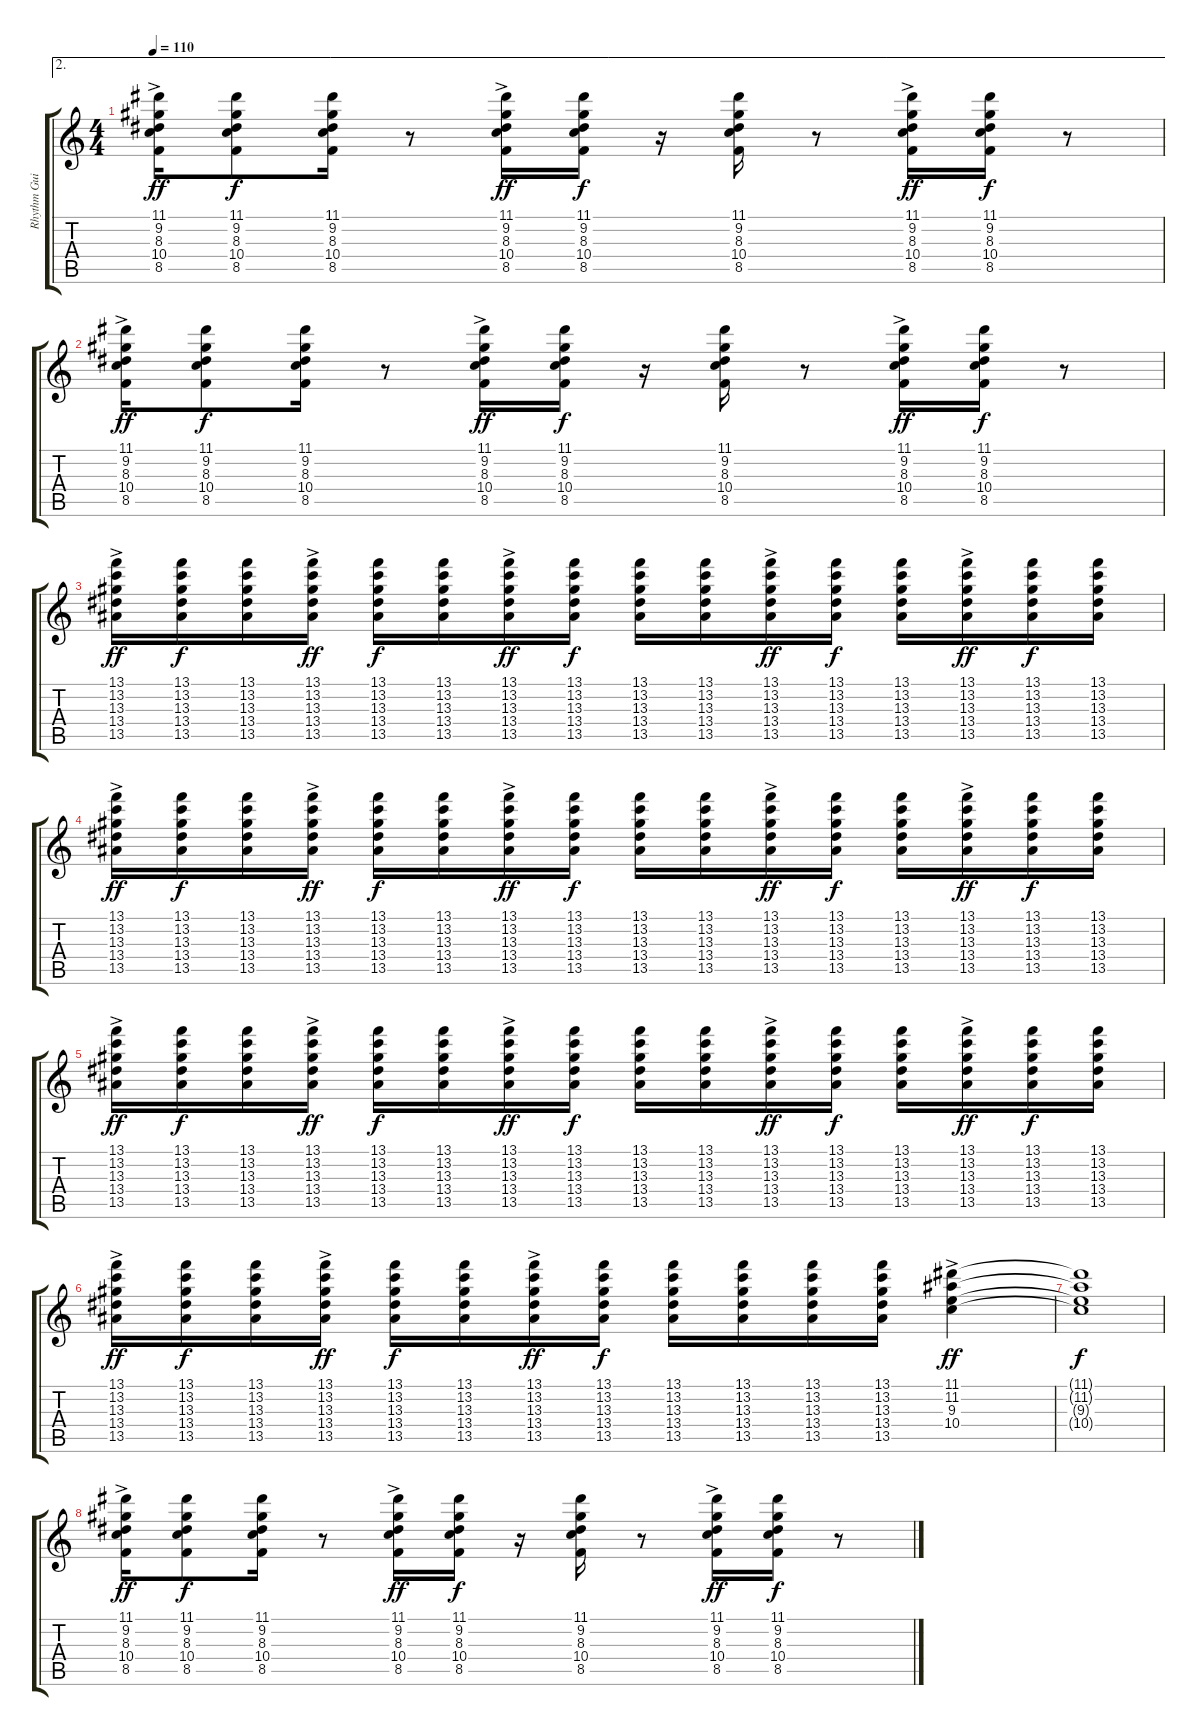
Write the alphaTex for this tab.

\track ("Rhythm Guitar" "Rhythm Gui") {instrument electricguitarclean}
\staff {score tabs}
\tuning (E4 B3 G3 D3 A2 E2) {hide}
\ae 2
\ts (4 4)
\tempo 110
\clef g2
\ks c
(11.1{ac} 9.2{ac} 8.3{ac} 10.4{ac} 8.5{ac}).16{dy ff} (11.1 9.2 8.3 10.4 8.5).8{dy f} (11.1 9.2 8.3 10.4 8.5).16 r.8 (11.1{ac} 9.2{ac} 8.3{ac} 10.4{ac} 8.5{ac}).16{dy ff} (11.1 9.2 8.3 10.4 8.5).16{dy f} r.16 (11.1 9.2 8.3 10.4 8.5).16 r.8 (11.1{ac} 9.2{ac} 8.3{ac} 10.4{ac} 8.5{ac}).16{dy ff} (11.1 9.2 8.3 10.4 8.5).16{dy f} r.8 |
(11.1{ac} 9.2{ac} 8.3{ac} 10.4{ac} 8.5{ac}).16{dy ff} (11.1 9.2 8.3 10.4 8.5).8{dy f} (11.1 9.2 8.3 10.4 8.5).16 r.8 (11.1{ac} 9.2{ac} 8.3{ac} 10.4{ac} 8.5{ac}).16{dy ff} (11.1 9.2 8.3 10.4 8.5).16{dy f} r.16 (11.1 9.2 8.3 10.4 8.5).16 r.8 (11.1{ac} 9.2{ac} 8.3{ac} 10.4{ac} 8.5{ac}).16{dy ff} (11.1 9.2 8.3 10.4 8.5).16{dy f} r.8 |
(13.1{ac} 13.2{ac} 13.3{ac} 13.4{ac} 13.5{ac}).16{dy ff} (13.1 13.2 13.3 13.4 13.5).16{dy f} (13.1 13.2 13.3 13.4 13.5).16 (13.1{ac} 13.2{ac} 13.3{ac} 13.4{ac} 13.5{ac}).16{dy ff} (13.1 13.2 13.3 13.4 13.5).16{dy f} (13.1 13.2 13.3 13.4 13.5).16 (13.1{ac} 13.2{ac} 13.3{ac} 13.4{ac} 13.5{ac}).16{dy ff} (13.1 13.2 13.3 13.4 13.5).16{dy f} (13.1 13.2 13.3 13.4 13.5).16 (13.1 13.2 13.3 13.4 13.5).16 (13.1{ac} 13.2{ac} 13.3{ac} 13.4{ac} 13.5{ac}).16{dy ff} (13.1 13.2 13.3 13.4 13.5).16{dy f} (13.1 13.2 13.3 13.4 13.5).16 (13.1{ac} 13.2{ac} 13.3{ac} 13.4{ac} 13.5{ac}).16{dy ff} (13.1 13.2 13.3 13.4 13.5).16{dy f} (13.1 13.2 13.3 13.4 13.5).16 |
(13.1{ac} 13.2{ac} 13.3{ac} 13.4{ac} 13.5{ac}).16{dy ff} (13.1 13.2 13.3 13.4 13.5).16{dy f} (13.1 13.2 13.3 13.4 13.5).16 (13.1{ac} 13.2{ac} 13.3{ac} 13.4{ac} 13.5{ac}).16{dy ff} (13.1 13.2 13.3 13.4 13.5).16{dy f} (13.1 13.2 13.3 13.4 13.5).16 (13.1{ac} 13.2{ac} 13.3{ac} 13.4{ac} 13.5{ac}).16{dy ff} (13.1 13.2 13.3 13.4 13.5).16{dy f} (13.1 13.2 13.3 13.4 13.5).16 (13.1 13.2 13.3 13.4 13.5).16 (13.1{ac} 13.2{ac} 13.3{ac} 13.4{ac} 13.5{ac}).16{dy ff} (13.1 13.2 13.3 13.4 13.5).16{dy f} (13.1 13.2 13.3 13.4 13.5).16 (13.1{ac} 13.2{ac} 13.3{ac} 13.4{ac} 13.5{ac}).16{dy ff} (13.1 13.2 13.3 13.4 13.5).16{dy f} (13.1 13.2 13.3 13.4 13.5).16 |
(13.1{ac} 13.2{ac} 13.3{ac} 13.4{ac} 13.5{ac}).16{dy ff} (13.1 13.2 13.3 13.4 13.5).16{dy f} (13.1 13.2 13.3 13.4 13.5).16 (13.1{ac} 13.2{ac} 13.3{ac} 13.4{ac} 13.5{ac}).16{dy ff} (13.1 13.2 13.3 13.4 13.5).16{dy f} (13.1 13.2 13.3 13.4 13.5).16 (13.1{ac} 13.2{ac} 13.3{ac} 13.4{ac} 13.5{ac}).16{dy ff} (13.1 13.2 13.3 13.4 13.5).16{dy f} (13.1 13.2 13.3 13.4 13.5).16 (13.1 13.2 13.3 13.4 13.5).16 (13.1{ac} 13.2{ac} 13.3{ac} 13.4{ac} 13.5{ac}).16{dy ff} (13.1 13.2 13.3 13.4 13.5).16{dy f} (13.1 13.2 13.3 13.4 13.5).16 (13.1{ac} 13.2{ac} 13.3{ac} 13.4{ac} 13.5{ac}).16{dy ff} (13.1 13.2 13.3 13.4 13.5).16{dy f} (13.1 13.2 13.3 13.4 13.5).16 |
(13.1{ac} 13.2{ac} 13.3{ac} 13.4{ac} 13.5{ac}).16{dy ff} (13.1 13.2 13.3 13.4 13.5).16{dy f} (13.1 13.2 13.3 13.4 13.5).16 (13.1{ac} 13.2{ac} 13.3{ac} 13.4{ac} 13.5{ac}).16{dy ff} (13.1 13.2 13.3 13.4 13.5).16{dy f} (13.1 13.2 13.3 13.4 13.5).16 (13.1{ac} 13.2{ac} 13.3{ac} 13.4{ac} 13.5{ac}).16{dy ff} (13.1 13.2 13.3 13.4 13.5).16{dy f} (13.1 13.2 13.3 13.4 13.5).16 (13.1 13.2 13.3 13.4 13.5).16 (13.1 13.2 13.3 13.4 13.5).16 (13.1 13.2 13.3 13.4 13.5).16 (11.1{ac} 11.2{ac} 9.3{ac} 10.4{ac}).4{dy ff} |
(11.1{t} 11.2{t} 9.3{t} 10.4{t}).1{dy f} |
(11.1{ac} 9.2{ac} 8.3{ac} 10.4{ac} 8.5{ac}).16{dy ff} (11.1 9.2 8.3 10.4 8.5).8{dy f} (11.1 9.2 8.3 10.4 8.5).16 r.8 (11.1{ac} 9.2{ac} 8.3{ac} 10.4{ac} 8.5{ac}).16{dy ff} (11.1 9.2 8.3 10.4 8.5).16{dy f} r.16 (11.1 9.2 8.3 10.4 8.5).16 r.8 (11.1{ac} 9.2{ac} 8.3{ac} 10.4{ac} 8.5{ac}).16{dy ff} (11.1 9.2 8.3 10.4 8.5).16{dy f} r.8
